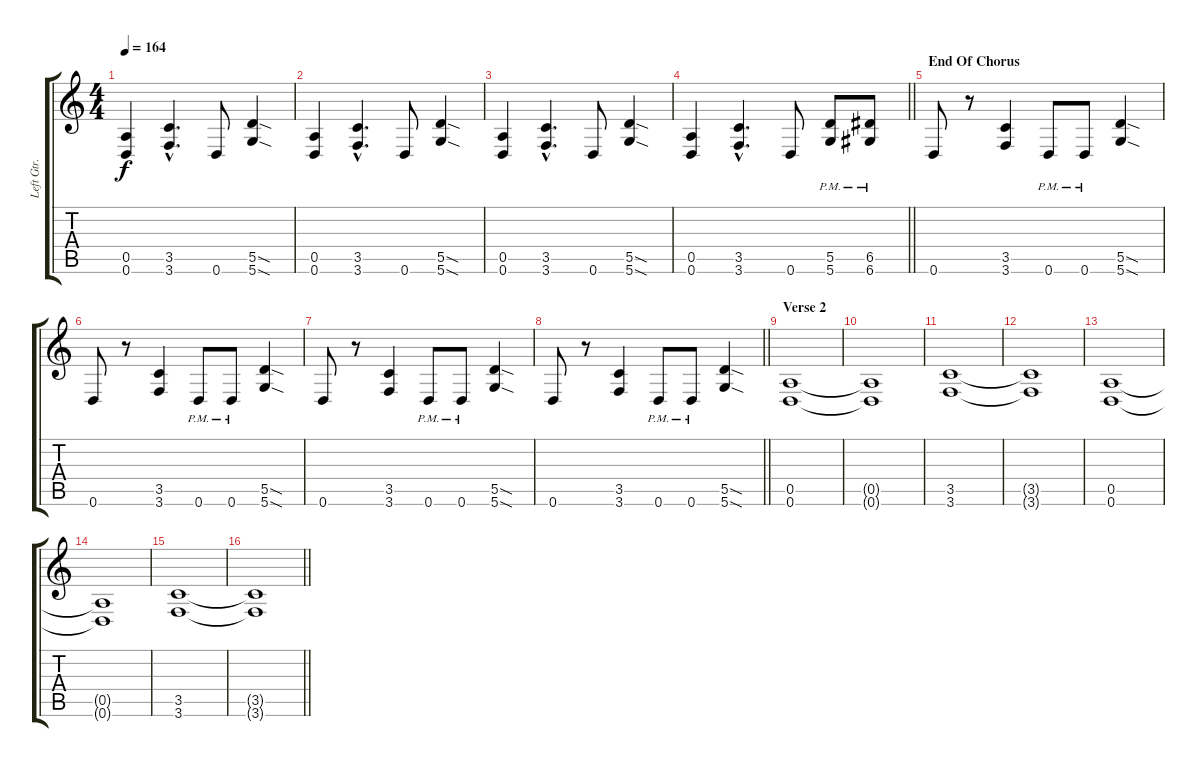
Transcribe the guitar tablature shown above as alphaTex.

\track ("Left Gtr. Janne" "Left Gtr. ") {instrument distortionguitar}
\staff {score tabs}
\tuning (E4 B3 G3 D3 A2 D2) {hide}
\ts (4 4)
\tempo 164
\clef g2
\ks c
(0.5 0.6).4{dy f} (3.5{hac} 3.6{hac}).4{d} 0.6.8 (5.5{sod} 5.6{sod}).4 |
(0.5 0.6).4 (3.5{hac} 3.6{hac}).4{d} 0.6.8 (5.5{sod} 5.6{sod}).4 |
(0.5 0.6).4 (3.5{hac} 3.6{hac}).4{d} 0.6.8 (5.5{sod} 5.6{sod}).4 |
\barLineRight lightlight
(0.5 0.6).4 (3.5{hac} 3.6{hac}).4{d} 0.6.8 (5.5{pm} 5.6{pm}).8 (6.5{pm} 6.6{pm}).8 |
\section ("" "End Of Chorus")
0.6.8 r.8 (3.5 3.6).4 0.6{pm}.8 0.6{pm}.8 (5.5{sod} 5.6{sod}).4 |
0.6.8 r.8 (3.5 3.6).4 0.6{pm}.8 0.6{pm}.8 (5.5{sod} 5.6{sod}).4 |
0.6.8 r.8 (3.5 3.6).4 0.6{pm}.8 0.6{pm}.8 (5.5{sod} 5.6{sod}).4 |
\barLineRight lightlight
0.6.8 r.8 (3.5 3.6).4 0.6{pm}.8 0.6{pm}.8 (5.5{sod} 5.6{sod}).4 |
\section ("" "Verse 2")
(0.5 0.6).1 |
(0.5{t} 0.6{t}).1 |
(3.5 3.6).1 |
(3.5{t} 3.6{t}).1 |
(0.5 0.6).1 |
(0.5{t} 0.6{t}).1 |
(3.5 3.6).1 |
\barLineRight lightlight
(3.5{t} 3.6{t}).1
